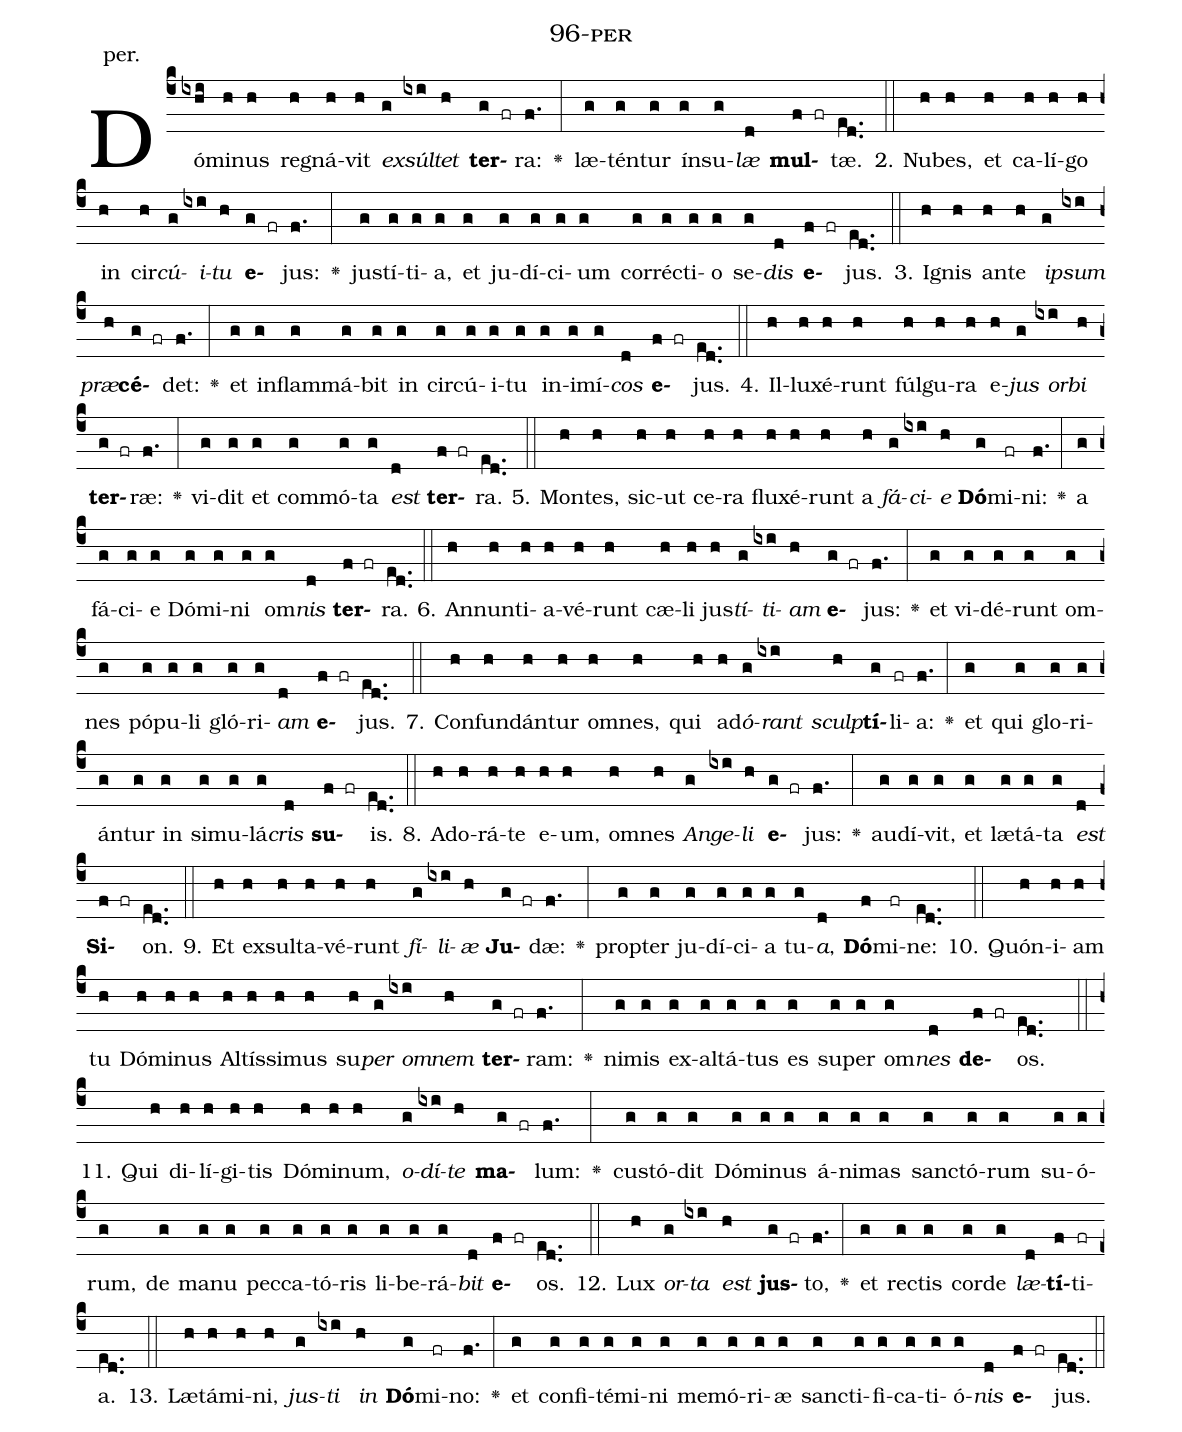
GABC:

name: 96-per;
annotation: per.;
%%
(c4)Dó(ixhi)mi(h)nus(h) re(h)gná(h)vit(h) <i>ex</i>(g)<i>súl</i>(ixi)<i>tet</i>(h) <b>ter</b>(g fr)ra:(f.) <v>\greheightstar</v>(:) læ(g)tén(g)tur(g) ín(g)su(g)<i>læ</i>(d) <b>mul</b>(f fr)tæ.(ed..) (::)
2. Nu(h)bes,(h) et(h) ca(h)lí(h)go(h) in(h) cir(h)<i>cú</i>(g)<i>i</i>(ixi)<i>tu</i>(h) <b>e</b>(g fr)jus:(f.) <v>\greheightstar</v>(:) jus(g)tí(g)ti(g)a,(g) et(g) ju(g)dí(g)ci(g)um(g) cor(g)réc(g)ti(g)o(g) se(g)<i>dis</i>(d) <b>e</b>(f fr)jus.(ed..) (::)
3. I(h)gnis(h) an(h)te(h) <i>ip</i>(g)<i>sum</i>(ixi) <i>præ</i>(h)<b>cé</b>(g fr)det:(f.) <v>\greheightstar</v>(:) et(g) in(g)flam(g)má(g)bit(g) in(g) cir(g)cú(g)i(g)tu(g) in(g)i(g)mí(g)<i>cos</i>(d) <b>e</b>(f fr)jus.(ed..) (::)
4. Il(h)lu(h)xé(h)runt(h) fúl(h)gu(h)ra(h) e(h)<i>jus</i>(g) <i>or</i>(ixi)<i>bi</i>(h) <b>ter</b>(g fr)ræ:(f.) <v>\greheightstar</v>(:) vi(g)dit(g) et(g) com(g)mó(g)ta(g) <i>est</i>(d) <b>ter</b>(f fr)ra.(ed..) (::)
5. Mon(h)tes,(h) sic(h)ut(h) ce(h)ra(h) flu(h)xé(h)runt(h) a(h) <i>fá</i>(g)<i>ci</i>(ixi)<i>e</i>(h) <b>Dó</b>(g)mi(fr)ni:(f.) <v>\greheightstar</v>(:) a(g) fá(g)ci(g)e(g) Dó(g)mi(g)ni(g) om(g)<i>nis</i>(d) <b>ter</b>(f fr)ra.(ed..) (::)
6. An(h)nun(h)ti(h)a(h)vé(h)runt(h) cæ(h)li(h) jus(h)<i>tí</i>(g)<i>ti</i>(ixi)<i>am</i>(h) <b>e</b>(g fr)jus:(f.) <v>\greheightstar</v>(:) et(g) vi(g)dé(g)runt(g) om(g)nes(g) pó(g)pu(g)li(g) gló(g)ri(g)<i>am</i>(d) <b>e</b>(f fr)jus.(ed..) (::)
7. Con(h)fun(h)dán(h)tur(h) om(h)nes,(h) qui(h) ad(h)<i>ó</i>(g)<i>rant</i>(ixi) <i>sculp</i>(h)<b>tí</b>(g)li(fr)a:(f.) <v>\greheightstar</v>(:) et(g) qui(g) glo(g)ri(g)án(g)tur(g) in(g) si(g)mu(g)lá(g)<i>cris</i>(d) <b>su</b>(f fr)is.(ed..) (::)
8. Ad(h)o(h)rá(h)te(h) e(h)um,(h) om(h)nes(h) <i>An</i>(g)<i>ge</i>(ixi)<i>li</i>(h) <b>e</b>(g fr)jus:(f.) <v>\greheightstar</v>(:) au(g)dí(g)vit,(g) et(g) læ(g)tá(g)ta(g) <i>est</i>(d) <b>Si</b>(f fr)on.(ed..) (::)
9. Et(h) ex(h)sul(h)ta(h)vé(h)runt(h) <i>fí</i>(g)<i>li</i>(ixi)<i>æ</i>(h) <b>Ju</b>(g fr)dæ:(f.) <v>\greheightstar</v>(:) prop(g)ter(g) ju(g)dí(g)ci(g)a(g) tu(g)<i>a</i>,(d) <b>Dó</b>(f)mi(fr)ne:(ed..) (::)
10. Quón(h)i(h)am(h) tu(h) Dó(h)mi(h)nus(h) Al(h)tís(h)si(h)mus(h) su(h)<i>per</i>(g) <i>om</i>(ixi)<i>nem</i>(h) <b>ter</b>(g fr)ram:(f.) <v>\greheightstar</v>(:) ni(g)mis(g) ex(g)al(g)tá(g)tus(g) es(g) su(g)per(g) om(g)<i>nes</i>(d) <b>de</b>(f fr)os.(ed..) (::)
11. Qui(h) di(h)lí(h)gi(h)tis(h) Dó(h)mi(h)num,(h) <i>o</i>(g)<i>dí</i>(ixi)<i>te</i>(h) <b>ma</b>(g fr)lum:(f.) <v>\greheightstar</v>(:) cus(g)tó(g)dit(g) Dó(g)mi(g)nus(g) á(g)ni(g)mas(g) sanc(g)tó(g)rum(g) su(g)ó(g)rum,(g) de(g) ma(g)nu(g) pec(g)ca(g)tó(g)ris(g) li(g)be(g)rá(g)<i>bit</i>(d) <b>e</b>(f fr)os.(ed..) (::)
12. Lux(h) <i>or</i>(g)<i>ta</i>(ixi) <i>est</i>(h) <b>jus</b>(g fr)to,(f.) <v>\greheightstar</v>(:) et(g) rec(g)tis(g) cor(g)de(g) <i>læ</i>(d)<b>tí</b>(f)ti(fr)a.(ed..) (::)
13. Læ(h)tá(h)mi(h)ni,(h) <i>jus</i>(g)<i>ti</i>(ixi) <i>in</i>(h) <b>Dó</b>(g)mi(fr)no:(f.) <v>\greheightstar</v>(:) et(g) con(g)fi(g)té(g)mi(g)ni(g) me(g)mó(g)ri(g)æ(g) sanc(g)ti(g)fi(g)ca(g)ti(g)ó(g)<i>nis</i>(d) <b>e</b>(f fr)jus.(ed..) (::)
